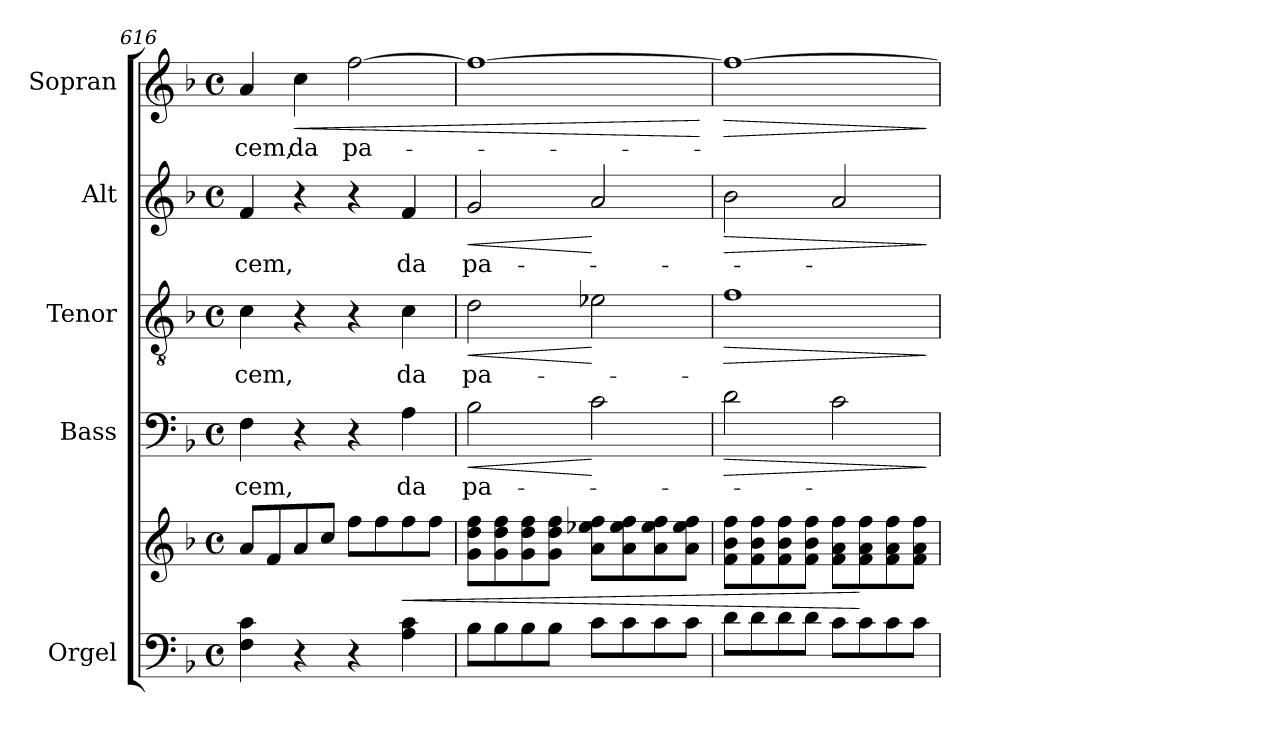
**kern	**kern	**dynam	**kern	**text	**dynam	**kern	**text	**dynam	**kern	**text	**dynam	**kern	**text	**dynam
*part5	*part5	*part5	*part4	*part4	*part4	*part3	*part3	*part3	*part2	*part2	*part2	*part1	*part1	*part1
*staff6	*staff5	*staff5/6	*staff4	*staff4	*staff4	*staff3	*staff3	*staff3	*staff2	*staff2	*staff2	*staff1	*staff1	*staff1
*I"Orgel	*	*	*I"Bass	*	*	*I"Tenor	*	*	*I"Alt	*	*	*I"Sopran	*	*
*I'Org.	*	*	*I'B	*	*	*I'T	*	*	*I'A	*	*	*I'S	*	*
*clefF4	*clefG2	*	*clefF4	*	*	*clefGv2	*	*	*clefG2	*	*	*clefG2	*	*
*k[b-]	*k[b-]	*	*k[b-]	*	*	*k[b-]	*	*	*k[b-]	*	*	*k[b-]	*	*
*F:	*F:	*	*F:	*	*	*F:	*	*	*F:	*	*	*F:	*	*
*M4/4	*M4/4	*	*M4/4	*	*	*M4/4	*	*	*M4/4	*	*	*M4/4	*	*
*met(c)	*met(c)	*	*met(c)	*	*	*met(c)	*	*	*met(c)	*	*	*met(c)	*	*
=616	=616	=616	=616	=616	=616	=616	=616	=616	=616	=616	=616	=616	=616	=616
!	!	!	!	!LO:LY:b	!	!	!LO:LY:b	!	!	!LO:LY:b	!	!	!LO:LY:b	!
4F\ 4c\	8a/L	.	4F\	-cem,	.	4c\	-cem,	.	4f/	-cem,	.	4a/	-cem,	.
.	8f/	.	.	.	.	.	.	.	.	.	.	.	.	.
!	!	!	!	!	!	!	!	!	!	!	!	!	!LO:LY:b	!LO:HP:b
4r	8a/	.	4r	.	.	4r	.	.	4r	.	.	4cc\	da	<
.	8cc/J	.	.	.	.	.	.	.	.	.	.	.	.	.
!	!	!	!	!	!	!	!	!	!	!	!	!	!LO:LY:b	!
4r	8ff\L	.	4r	.	.	4r	.	.	4r	.	.	[2ff\	pa-	.
.	8ff\	.	.	.	.	.	.	.	.	.	.	.	.	.
!	!	!LO:HP:b	!	!LO:LY:b	!	!	!LO:LY:b	!	!	!LO:LY:b	!	!	!	!
4A\ 4c\	8ff\	<	4A\	da	.	4c\	da	.	4f/	da	.	.	.	.
.	8ff\J	.	.	.	.	.	.	.	.	.	.	.	.	.
=617	=617	=617	=617	=617	=617	=617	=617	=617	=617	=617	=617	=617	=617	=617
!	!	!	!	!LO:LY:b	!LO:HP:b	!	!LO:LY:b	!LO:HP:b	!	!LO:LY:b	!LO:HP:b	!	!	!
8B-\L	8g\ 8dd\ 8ff\L	.	2B-\	pa-	<	2d\	pa-	<	2g/	pa-	<	1ff_	.	.
8B-\	8g\ 8dd\ 8ff\	.	.	.	.	.	.	.	.	.	.	.	.	.
8B-\	8g\ 8dd\ 8ff\	.	.	.	.	.	.	.	.	.	.	.	.	.
8B-\J	8g\ 8dd\ 8ff\J	.	.	.	.	.	.	.	.	.	.	.	.	.
8c\L	8a\ 8ee-X\ 8ff\L	.	2c\	.	[	2e-X\	.	[	2a/	.	[	.	.	.
8c\	8a\ 8ee-\ 8ff\	.	.	.	.	.	.	.	.	.	.	.	.	.
8c\	8a\ 8ee-\ 8ff\	.	.	.	.	.	.	.	.	.	.	.	.	.
8c\J	8a\ 8ee-\ 8ff\J	.	.	.	.	.	.	.	.	.	.	.	.	.
.	.	.	.	.	.	.	.	.	.	.	.	.	.	[
!!LO:LB:g=z
=618	=618	=618	=618	=618	=618	=618	=618	=618	=618	=618	=618	=618	=618	=618
!	!	!	!	!	!LO:HP:b	!	!	!LO:HP:b	!	!	!LO:HP:b	!	!	!LO:HP:b
8d\L	8f\ 8b-\ 8ff\L	.	2d\	.	>	1f	.	>	2b-\	.	>	1ff_	.	>
8d\	8f\ 8b-\ 8ff\	.	.	.	.	.	.	.	.	.	.	.	.	.
8d\	8f\ 8b-\ 8ff\	.	.	.	.	.	.	.	.	.	.	.	.	.
8d\J	8f\ 8b-\ 8ff\J	.	.	.	.	.	.	.	.	.	.	.	.	.
8c\L	8f\ 8a\ 8ff\L	.	2c\	.	.	.	.	.	2a/	.	.	.	.	.
8c\	8f\ 8a\ 8ff\	[	.	.	.	.	.	.	.	.	.	.	.	.
8c\	8f\ 8a\ 8ff\	.	.	.	.	.	.	.	.	.	.	.	.	.
8c\J	8f\ 8a\ 8ff\J	.	.	.	.	.	.	.	.	.	.	.	.	.
.	.	.	.	.	]	.	.	]	.	.	]	.	.	]
=	=	=	=	=	=	=	=	=	=	=	=	=	=	=
*-	*-	*-	*-	*-	*-	*-	*-	*-	*-	*-	*-	*-	*-	*-
